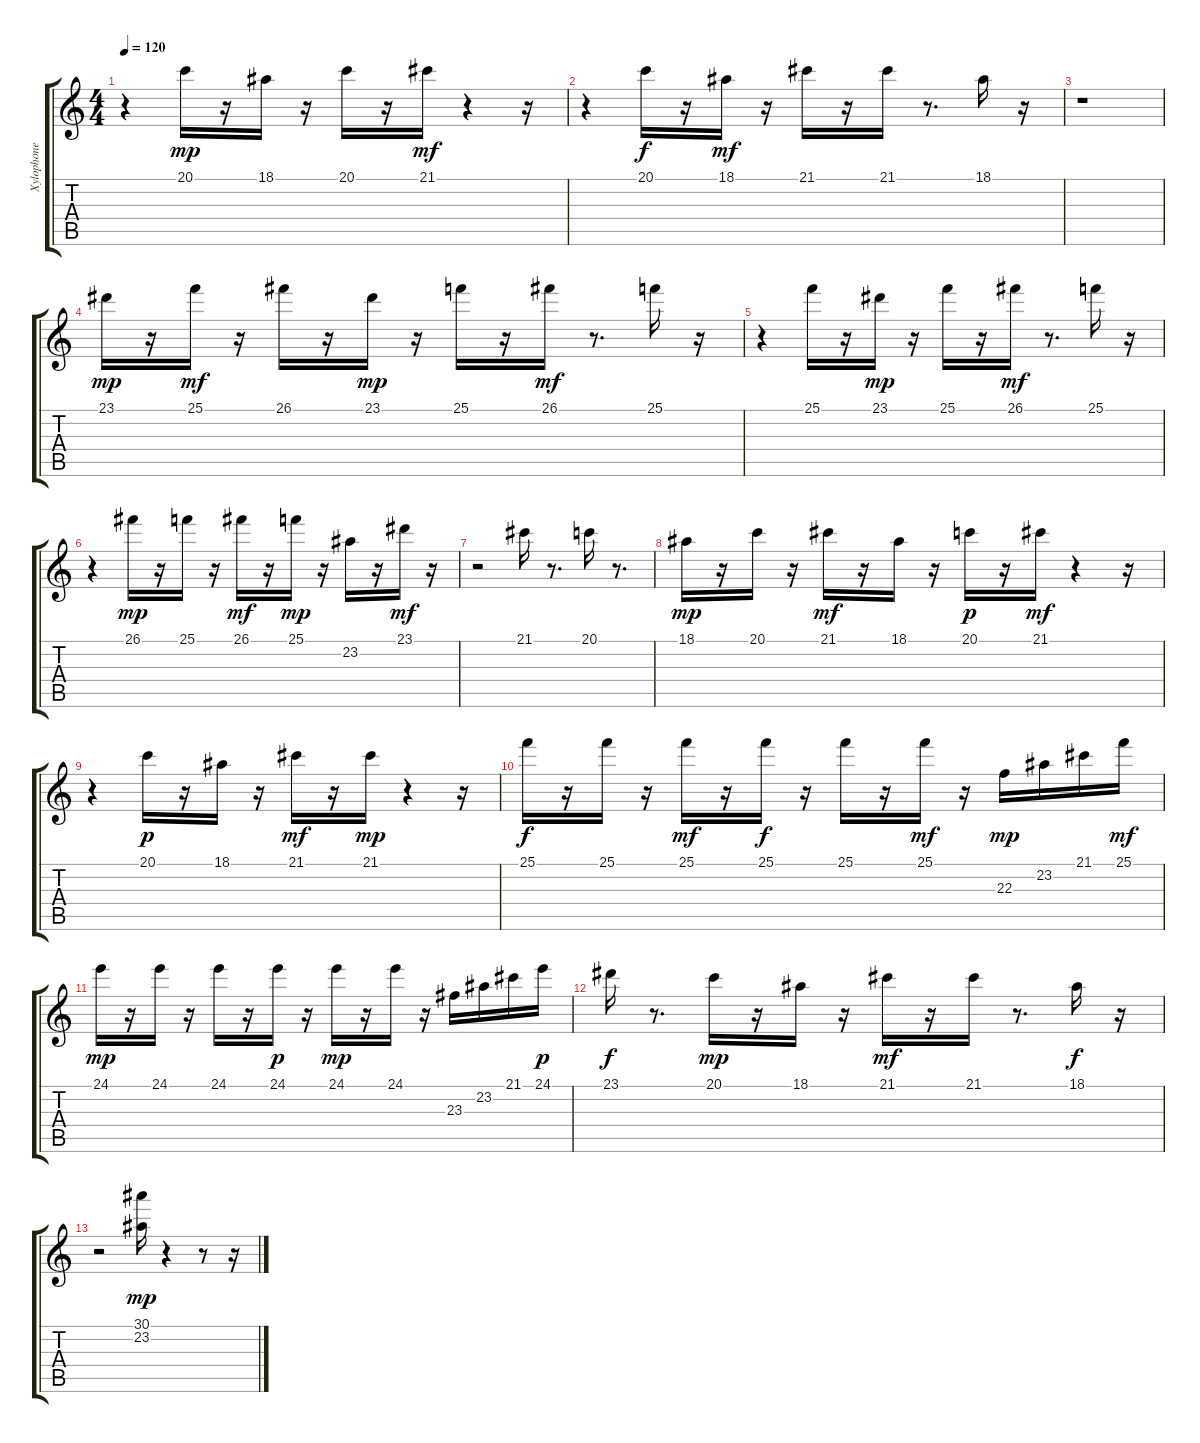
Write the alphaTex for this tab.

\track ("Xylophone" "Xylophone") {instrument xylophone}
\staff {score tabs}
\tuning (E4 B3 G3 D3 A2 E2) {hide}
\ts (4 4)
\tempo 120
\clef g2
\ks c
r.4{dy mf} 20.1.16{dy mp} r.16 18.1.16 r.16 20.1.16 r.16 21.1.16{dy mf} r.4 r.16 |
r.4 20.1.16{dy f} r.16 18.1.16{dy mf} r.16 21.1.16 r.16 21.1.16 r.8{d} 18.1.16 r.16 |
r.1 |
23.1.16{dy mp} r.16 25.1.16{dy mf} r.16 26.1.16 r.16 23.1.16{dy mp} r.16 25.1.16 r.16 26.1.16{dy mf} r.8{d} 25.1.16 r.16 |
r.4 25.1.16 r.16 23.1.16{dy mp} r.16 25.1.16 r.16 26.1.16{dy mf} r.8{d} 25.1.16 r.16 |
r.4 26.1.16{dy mp} r.16 25.1.16 r.16 26.1.16{dy mf} r.16 25.1.16{dy mp} r.16 23.2.16 r.16 23.1.16{dy mf} r.16 |
r.2 21.1.16 r.8{d} 20.1.16 r.8{d} |
18.1.16{dy mp} r.16 20.1.16 r.16 21.1.16{dy mf} r.16 18.1.16 r.16 20.1.16{dy p} r.16 21.1.16{dy mf} r.4 r.16 |
r.4 20.1.16{dy p} r.16 18.1.16 r.16 21.1.16{dy mf} r.16 21.1.16{dy mp} r.4 r.16 |
25.1.16{dy f} r.16 25.1.16 r.16 25.1.16{dy mf} r.16 25.1.16{dy f} r.16 25.1.16 r.16 25.1.16{dy mf} r.16 22.3.16{dy mp} 23.2.16 21.1.16 25.1.16{dy mf} |
24.1.16{dy mp} r.16 24.1.16 r.16 24.1.16 r.16 24.1.16{dy p} r.16 24.1.16{dy mp} r.16 24.1.16 r.16 23.3.16 23.2.16 21.1.16 24.1.16{dy p} |
23.1.16{dy f} r.8{d} 20.1.16{dy mp} r.16 18.1.16 r.16 21.1.16{dy mf} r.16 21.1.16 r.8{d} 18.1.16{dy f} r.16 |
r.2 (30.1 23.2).16{dy mp} r.4 r.8 r.16
